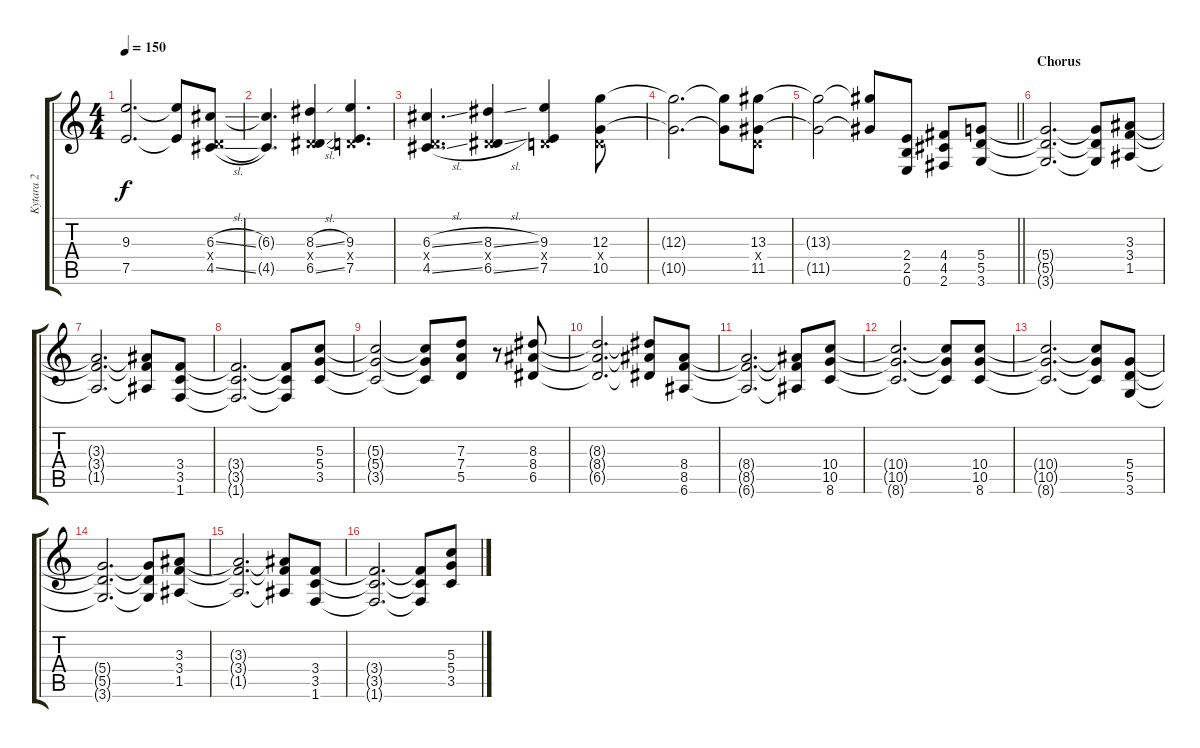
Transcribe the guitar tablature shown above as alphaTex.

\track ("Kytara 2" "Kytara 2") {instrument distortionguitar}
\staff {score tabs}
\tuning (E4 B3 G3 D3 A2 E2) {hide}
\ts (4 4)
\tempo 150
\clef g2
\ks c
(9.3{t} 7.5{t}).2{d dy f} (9.3{t} 7.5{t}).8 (6.3{sl} 0.4{x} 4.5{sl}).8 |
(6.3{t} 4.5{t}).4{d} (8.3{sl} 0.4{x} 6.5{sl}).4 (9.3 0.4{x} 7.5).4{d} |
(6.3{sl} 0.4{x} 4.5{sl}).4{d} (8.3{sl} 0.4{x} 6.5{sl}).4 (9.3 0.4{x} 7.5).4 (12.3 0.4{x} 10.5).8 |
(12.3{t} 10.5{t}).2{d} (12.3{t} 10.5{t}).8 (13.3 0.4{x} 11.5).8 |
\barLineRight lightlight
(13.3{t} 11.5{t}).2 (13.3{t} 11.5{t}).8 (2.4 2.5 0.6).8{volume 11} (4.4 4.5 2.6).8 (5.4 5.5 3.6).8 |
\section ("" "Chorus")
(5.4{t} 5.5{t} 3.6{t}).2{d} (5.4{t} 5.5{t} 3.6{t}).8 (3.3 3.4 1.5).8 |
(3.3{t} 3.4{t} 1.5{t}).2{d} (3.3{t} 3.4{t} 1.5{t}).8 (3.4 3.5 1.6).8 |
(3.4{t} 3.5{t} 1.6{t}).2{d} (3.4{t} 3.5{t} 1.6{t}).8 (5.3 5.4 3.5).8 |
(5.3{t} 5.4{t} 3.5{t}).2 (5.3{t} 5.4{t} 3.5{t}).8 (7.3 7.4 5.5).8 r.8 (8.3 8.4 6.5).8 |
(8.3{t} 8.4{t} 6.5{t}).2{d} (8.3{t} 8.4{t} 6.5{t}).8 (8.4 8.5 6.6).8 |
(8.4{t} 8.5{t} 6.6{t}).2{d} (8.4{t} 8.5{t} 6.6{t}).8 (10.4 10.5 8.6).8 |
(10.4{t} 10.5{t} 8.6{t}).2{d} (10.4{t} 10.5{t} 8.6{t}).8 (10.4 10.5 8.6).8 |
(10.4{t} 10.5{t} 8.6{t}).2{d} (10.4{t} 10.5{t} 8.6{t}).8 (5.4 5.5 3.6).8 |
(5.4{t} 5.5{t} 3.6{t}).2{d} (5.4{t} 5.5{t} 3.6{t}).8 (3.3 3.4 1.5).8 |
(3.3{t} 3.4{t} 1.5{t}).2{d} (3.3{t} 3.4{t} 1.5{t}).8 (3.4 3.5 1.6).8 |
(3.4{t} 3.5{t} 1.6{t}).2{d} (3.4{t} 3.5{t} 1.6{t}).8 (5.3 5.4 3.5).8
